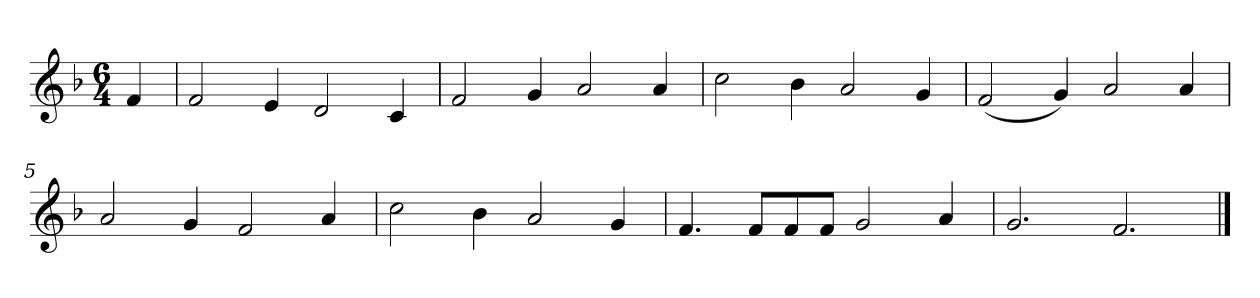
**kern
*part1
*staff1
*k[b-]
*M6/4
*MM120
=
4f
=1
2f
4e
2d
4c
=2
2f
4g
2a
4a
=3
2cc
4b-
2a
4g
=4
(2f
4g)
2a
4a
=5
2a
4g
2f
4a
=6
2cc
4b-
2a
4g
=7
4.f
8fL
8f
8fJ
2g
4a
=8
2.g
2.f
==
*-
